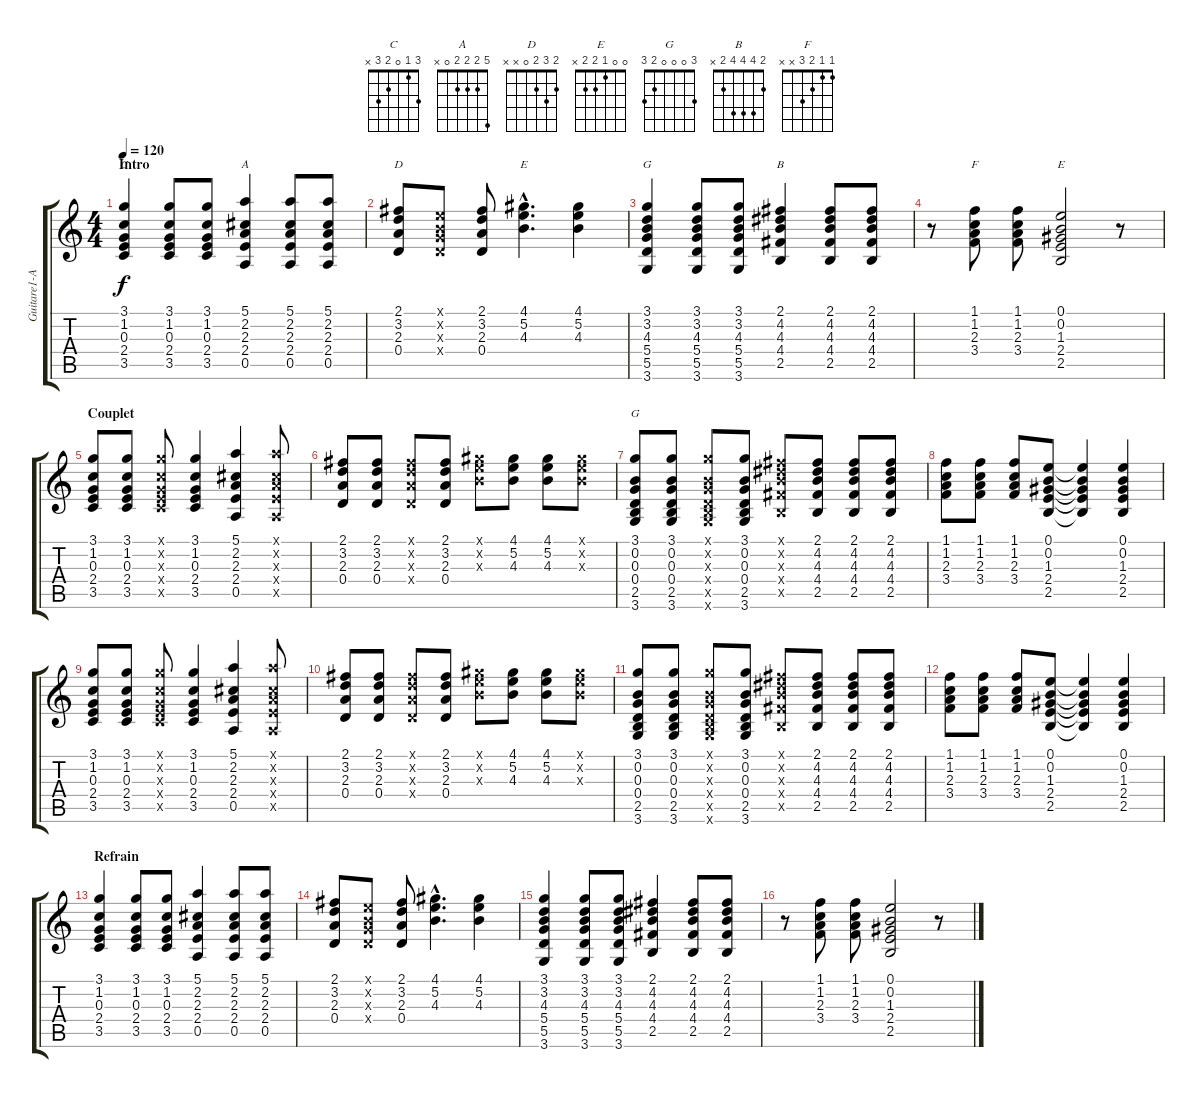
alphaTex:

\track ("Guitare1-Accords" "Guitare1-A") {instrument acousticguitarnylon}
\staff {score tabs}
\tuning (E4 B3 G3 D3 A2 E2) {hide}
\chord ("C" 3 1 0 2 3 x)
\chord ("A" 5 2 2 2 0 x)
\chord ("D" 2 3 2 0 x x)
\chord ("E" 4 5 4 x x x)
\chord ("G" 3 3 4 5 5 3)
\chord ("B" 2 4 4 4 2 x)
\chord ("F" 1 1 2 3 x x)
\chord ("E" 0 0 1 2 2 x)
\chord ("G" 3 0 0 0 2 3)
\ts (4 4)
\section ("" "Intro")
\tempo 120
\clef g2
\ks c
(3.1 1.2 0.3 2.4 3.5).4{ch "C" dy f instrument acousticguitarnylon} (3.1 1.2 0.3 2.4 3.5).8 (3.1 1.2 0.3 2.4 3.5).8 (5.1 2.2 2.3 2.4 0.5).4{ch "A"} (5.1 2.2 2.3 2.4 0.5).8 (5.1 2.2 2.3 2.4 0.5).8 |
(2.1 3.2 2.3 0.4).8{ch "D"} (0.1{x} 0.2{x} 0.3{x} 0.4{x}).8 (2.1 3.2 2.3 0.4).8 (4.1{hac} 5.2{hac} 4.3{hac}).4{d ch "E"} (4.1 5.2 4.3).4 |
(3.1 3.2 4.3 5.4 5.5 3.6).4{ch "G"} (3.1 3.2 4.3 5.4 5.5 3.6).8 (3.1 3.2 4.3 5.4 5.5 3.6).8 (2.1 4.2 4.3 4.4 2.5).4{ch "B"} (2.1 4.2 4.3 4.4 2.5).8 (2.1 4.2 4.3 4.4 2.5).8 |
r.8 (1.1 1.2 2.3 3.4).8{ch "F"} (1.1 1.2 2.3 3.4).8 (0.1 0.2 1.3 2.4 2.5).2{ch "E"} r.8 |
\section ("" "Couplet")
(3.1 1.2 0.3 2.4 3.5).8{volume 9} (3.1 1.2 0.3 2.4 3.5).8 (3.1{x} 1.2{x} 0.3{x} 2.4{x} 3.5{x}).8 (3.1 1.2 0.3 2.4 3.5).4 (5.1 2.2 2.3 2.4 0.5).4 (5.1{x} 2.2{x} 2.3{x} 2.4{x} 0.5{x}).8 |
(2.1 3.2 2.3 0.4).8 (2.1 3.2 2.3 0.4).8 (2.1{x} 3.2{x} 2.3{x} 0.4{x}).8 (2.1 3.2 2.3 0.4).8 (4.1{x} 5.2{x} 4.3{x}).8 (4.1 5.2 4.3).8 (4.1 5.2 4.3).8 (4.1{x} 5.2{x} 4.3{x}).8 |
(3.1 0.2 0.3 0.4 2.5 3.6).8{ch "G"} (3.1 0.2 0.3 0.4 2.5 3.6).8 (3.1{x} 0.2{x} 0.3{x} 0.4{x} 2.5{x} 3.6{x}).8 (3.1 0.2 0.3 0.4 2.5 3.6).8 (2.1{x} 4.2{x} 4.3{x} 4.4{x} 2.5{x}).8 (2.1 4.2 4.3 4.4 2.5).8 (2.1 4.2 4.3 4.4 2.5).8 (2.1 4.2 4.3 4.4 2.5).8 |
(1.1 1.2 2.3 3.4).8 (1.1 1.2 2.3 3.4).8 (1.1 1.2 2.3 3.4).8 (0.1 0.2 1.3 2.4 2.5).8 (0.1{t} 0.2{t} 1.3{t} 2.4{t} 2.5{t}).4 (0.1 0.2 1.3 2.4 2.5).4 |
(3.1 1.2 0.3 2.4 3.5).8{volume 9} (3.1 1.2 0.3 2.4 3.5).8 (3.1{x} 1.2{x} 0.3{x} 2.4{x} 3.5{x}).8 (3.1 1.2 0.3 2.4 3.5).4 (5.1 2.2 2.3 2.4 0.5).4 (5.1{x} 2.2{x} 2.3{x} 2.4{x} 0.5{x}).8 |
(2.1 3.2 2.3 0.4).8 (2.1 3.2 2.3 0.4).8 (2.1{x} 3.2{x} 2.3{x} 0.4{x}).8 (2.1 3.2 2.3 0.4).8 (4.1{x} 5.2{x} 4.3{x}).8 (4.1 5.2 4.3).8 (4.1 5.2 4.3).8 (4.1{x} 5.2{x} 4.3{x}).8 |
(3.1 0.2 0.3 0.4 2.5 3.6).8 (3.1 0.2 0.3 0.4 2.5 3.6).8 (3.1{x} 0.2{x} 0.3{x} 0.4{x} 2.5{x} 3.6{x}).8 (3.1 0.2 0.3 0.4 2.5 3.6).8 (2.1{x} 4.2{x} 4.3{x} 4.4{x} 2.5{x}).8 (2.1 4.2 4.3 4.4 2.5).8 (2.1 4.2 4.3 4.4 2.5).8 (2.1 4.2 4.3 4.4 2.5).8 |
(1.1 1.2 2.3 3.4).8 (1.1 1.2 2.3 3.4).8 (1.1 1.2 2.3 3.4).8 (0.1 0.2 1.3 2.4 2.5).8 (0.1{t} 0.2{t} 1.3{t} 2.4{t} 2.5{t}).4 (0.1 0.2 1.3 2.4 2.5).4 |
\section ("" "Refrain")
(3.1 1.2 0.3 2.4 3.5).4{volume 14} (3.1 1.2 0.3 2.4 3.5).8 (3.1 1.2 0.3 2.4 3.5).8 (5.1 2.2 2.3 2.4 0.5).4 (5.1 2.2 2.3 2.4 0.5).8 (5.1 2.2 2.3 2.4 0.5).8 |
(2.1 3.2 2.3 0.4).8 (0.1{x} 0.2{x} 0.3{x} 0.4{x}).8 (2.1 3.2 2.3 0.4).8 (4.1{hac} 5.2{hac} 4.3{hac}).4{d} (4.1 5.2 4.3).4 |
(3.1 3.2 4.3 5.4 5.5 3.6).4 (3.1 3.2 4.3 5.4 5.5 3.6).8 (3.1 3.2 4.3 5.4 5.5 3.6).8 (2.1 4.2 4.3 4.4 2.5).4 (2.1 4.2 4.3 4.4 2.5).8 (2.1 4.2 4.3 4.4 2.5).8 |
r.8 (1.1 1.2 2.3 3.4).8 (1.1 1.2 2.3 3.4).8 (0.1 0.2 1.3 2.4 2.5).2 r.8
